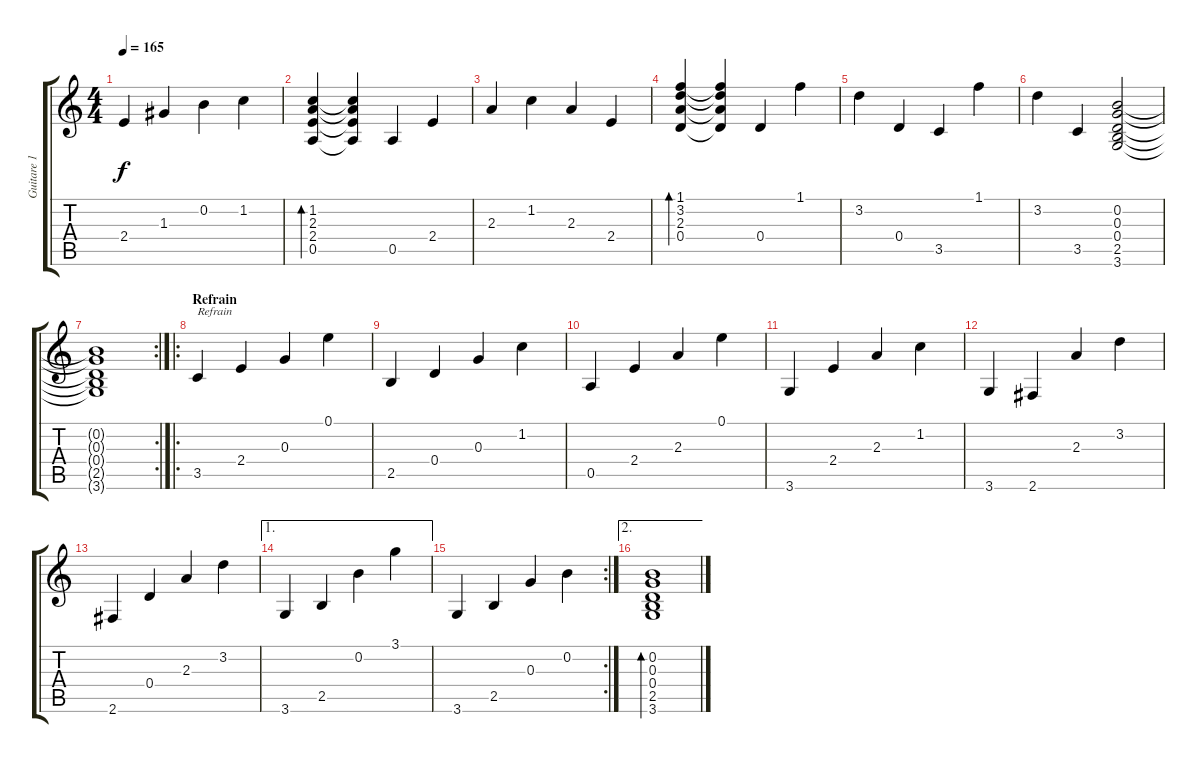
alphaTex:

\track ("Guitare 1" "Guitare 1") {instrument electricguitarclean}
\staff {score tabs}
\tuning (E4 B3 G3 D3 A2 E2) {hide}
\ts (4 4)
\tempo 165
\clef g2
\ks c
2.4.4{dy f} 1.3.4 0.2.4 1.2.4 |
(1.2 2.3 2.4 0.5).4{bd 480} (1.2{t} 2.3{t} 2.4{t} 0.5{t}).4 0.5.4 2.4.4 |
2.3.4 1.2.4 2.3.4 2.4.4 |
(1.1 3.2 2.3 0.4).4{bd 480} (1.1{t} 3.2{t} 2.3{t} 0.4{t}).4 0.4.4 1.1.4 |
3.2.4 0.4.4 3.5.4 1.1.4 |
3.2.4 3.5.4 (0.2 0.3 0.4 2.5 3.6).2 |
\rc 2
(0.2{t} 0.3{t} 0.4{t} 2.5{t} 3.6{t}).1 |
\ro
\section ("" "Refrain")
3.5.4{txt "Refrain"} 2.4.4 0.3.4 0.1.4 |
2.5.4 0.4.4 0.3.4 1.2.4 |
0.5.4 2.4.4 2.3.4 0.1.4 |
3.6.4 2.4.4 2.3.4 1.2.4 |
3.6.4 2.6.4 2.3.4 3.2.4 |
2.6.4 0.4.4 2.3.4 3.2.4 |
\ae 1
3.6.4 2.5.4 0.2.4 3.1.4 |
\rc 2
3.6.4 2.5.4 0.3.4 0.2.4 |
\ae 2
(0.2 0.3 0.4 2.5 3.6).1{bd 480}
